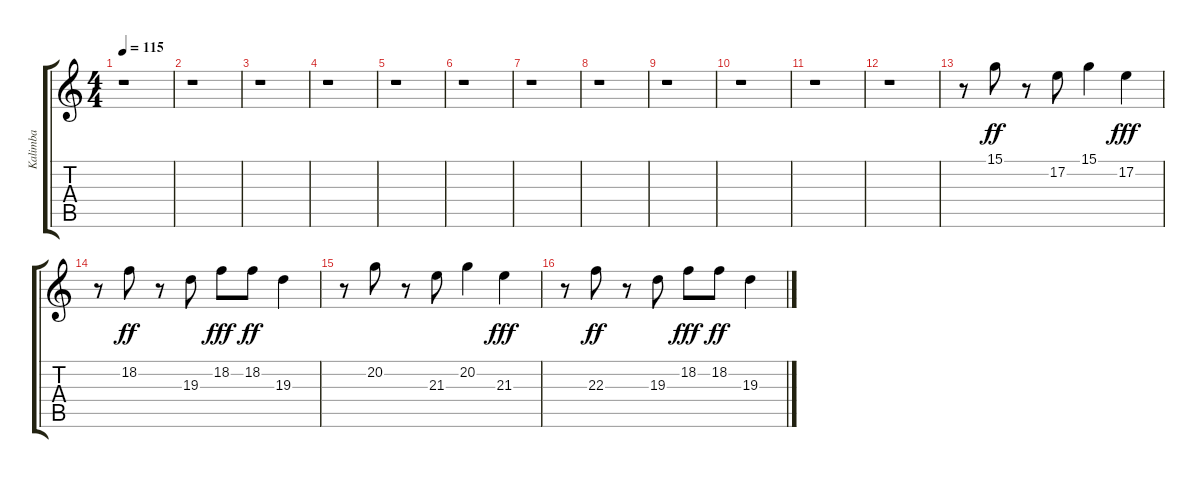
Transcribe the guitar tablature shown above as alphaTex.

\track ("Kalimba" "Kalimba") {instrument kalimba}
\staff {score tabs}
\tuning (E4 B3 G3 D3 A2 E2) {hide}
\ts (4 4)
\tempo 115
\clef g2
\ks c
r.1{dy ff} |
r.1 |
r.1 |
r.1 |
r.1 |
r.1 |
r.1 |
r.1 |
r.1 |
r.1 |
r.1 |
r.1 |
r.8 15.1.8 r.8 17.2.8 15.1.4 17.2.4{dy fff} |
r.8 18.2.8{dy ff} r.8 19.3.8 18.2.8{dy fff} 18.2.8{dy ff} 19.3.4 |
r.8 20.2.8 r.8 21.3.8 20.2.4 21.3.4{dy fff} |
r.8 22.3.8{dy ff} r.8 19.3.8 18.2.8{dy fff} 18.2.8{dy ff} 19.3.4
